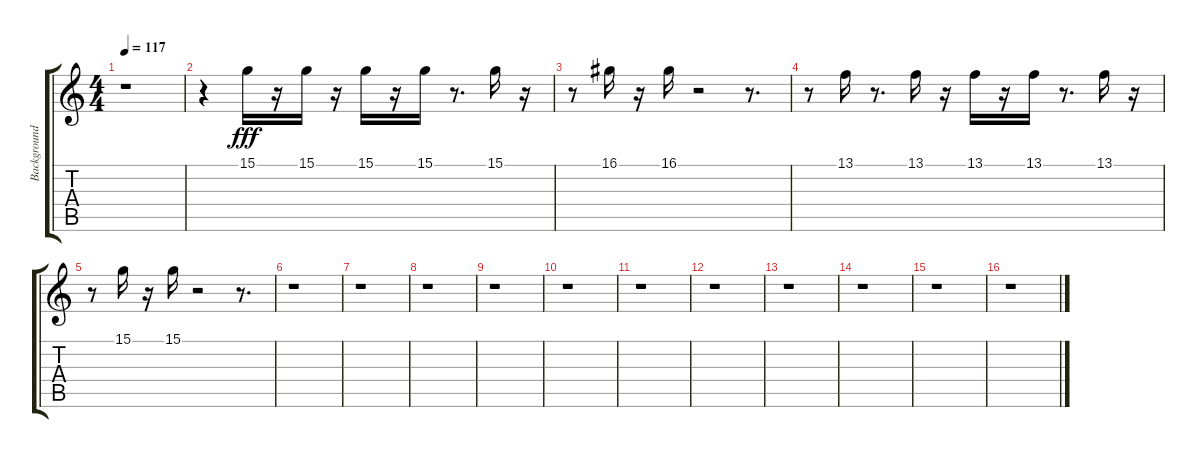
\track ("Background Vocals" "Background") {instrument voiceoohs}
\staff {score tabs}
\tuning (E4 B3 G3 D3 A2 E2) {hide}
\ts (4 4)
\tempo 117
\clef g2
\ks c
r.1{dy fff} |
r.4 15.1.16 r.16 15.1.16 r.16 15.1.16 r.16 15.1.16 r.8{d} 15.1.16 r.16 |
r.8 16.1.16 r.16 16.1.16 r.2 r.8{d} |
r.8 13.1.16 r.8{d} 13.1.16 r.16 13.1.16 r.16 13.1.16 r.8{d} 13.1.16 r.16 |
r.8 15.1.16 r.16 15.1.16 r.2 r.8{d} |
r.1 |
r.1 |
r.1 |
r.1 |
r.1 |
r.1 |
r.1 |
r.1 |
r.1 |
r.1 |
r.1
